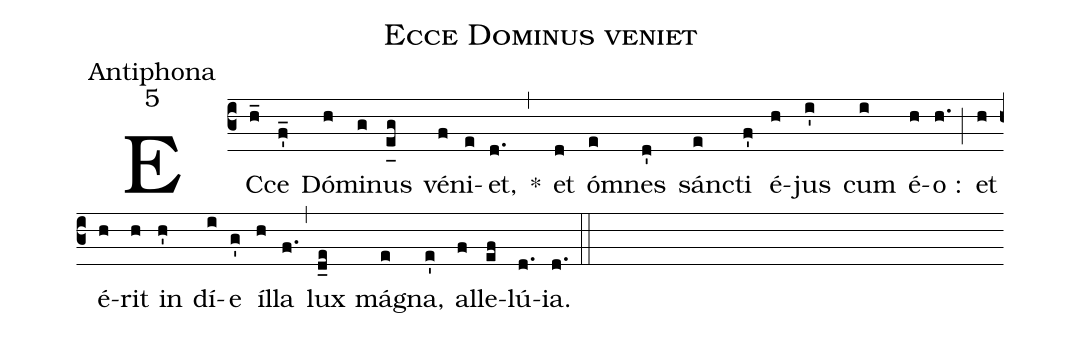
name:Ecce Dominus veniet;
office-part:Antiphona;
mode:5;
%%
(c3) EC(h_)ce(f'_) Dó(h)mi(g)nus(e_[uh:l]g) vé(f)ni(e)et,(d.) *(,) et(d) ó(e)mnes(d') sán(e)cti(f') é(h)jus(i') cum(i) é(h)o :(h.) (;) et(h) é(h)rit(h) in(h') dí(i)e(g') íl(h)la(f.) (,) lux(d_e) má(e)gna,(e') al(f)le(ef)lú(d.)ia.(d.) (::)
